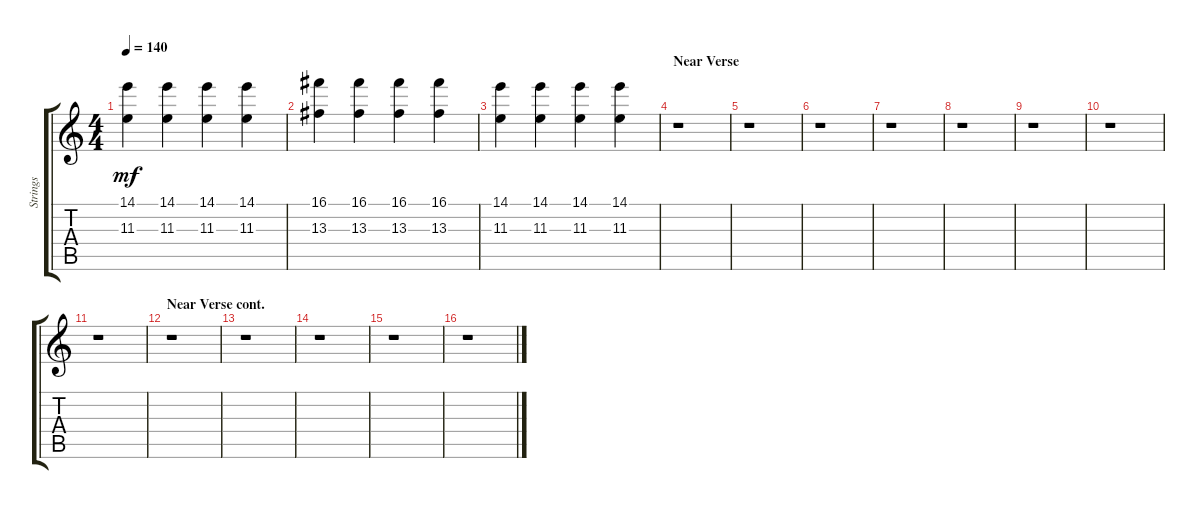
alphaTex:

\track ("Strings" "Strings") {instrument electricguitarclean}
\staff {score tabs}
\tuning (D4 A3 F3 C3 G2 D2) {hide}
\ts (4 4)
\tempo 140
\clef g2
\ks aminor
(14.1 11.3).4{dy mf} (14.1 11.3).4 (14.1 11.3).4 (14.1 11.3).4 |
(16.1 13.3).4 (16.1 13.3).4 (16.1 13.3).4 (16.1 13.3).4 |
(14.1 11.3).4 (14.1 11.3).4 (14.1 11.3).4 (14.1 11.3).4 |
\section ("" "Near Verse")
r.1 |
r.1 |
r.1 |
r.1 |
r.1 |
r.1 |
r.1 |
r.1 |
\section ("" "Near Verse cont.")
r.1 |
r.1 |
r.1 |
r.1 |
r.1
